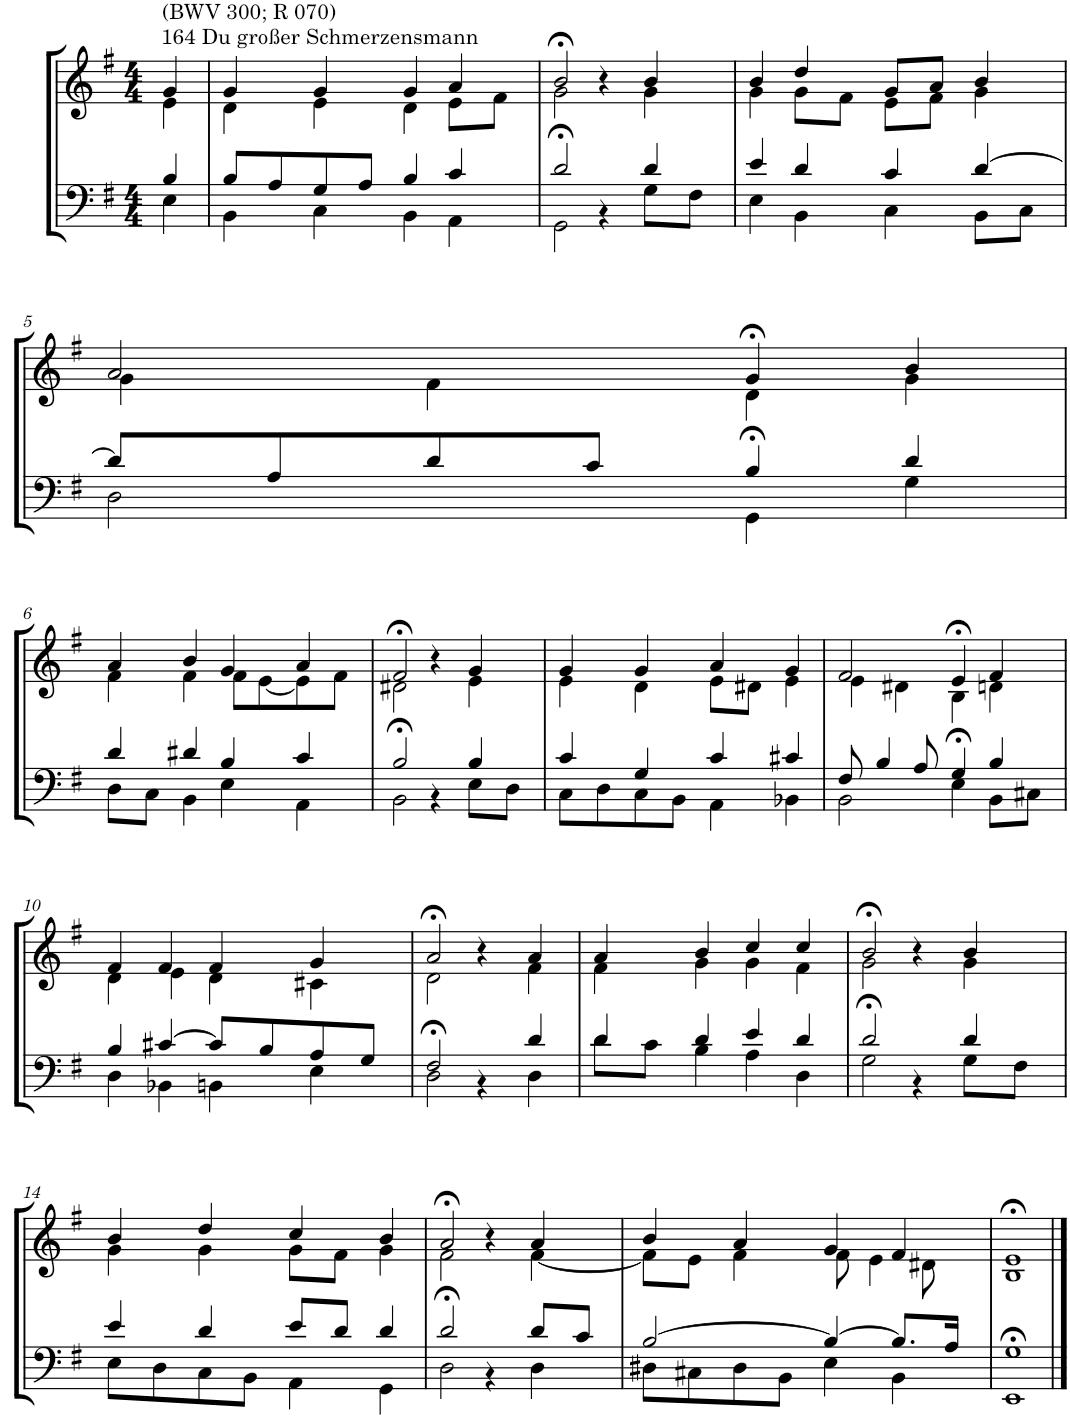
**kern	**kern
*part2	*part1
*staff2	*staff1
*I"Tenor/Baß	*I"Sopran/Alt
*clefF4	*clefG2
*k[f#]	*k[f#]
*M4/4	*M4/4
=1	=1
*^	*^
!	!	!LO:TX:a:t=164 Du großer Schmerzensmann	!
!	!	!LO:TX:a:t=(BWV 300; R 070)	!
4B/	4E\	4g/	4e\
=2	=2	=2	=2
8B/L	4BB\	4g/	4d\
8A/	.	.	.
8G/	4C\	4g/	4e\
8A/J	.	.	.
4B/	4BB\	4g/	4d\
4c/	4AA\	4a/	8e\L
.	.	.	8f#\J
=3	=3	=3	=3
2d/	2GG>\	2b>/	2g\
4ryy	4r	4r	4ryy
4d/	8G\L	4b/	4g\
.	8F#\J	.	.
=4	=4	=4	=4
4e/	4E\	4b/	4g\
4d/	4BB\	4dd/	8g\L
.	.	.	8f#\J
4c/	4C\	8g/L	8e\L
.	.	8a/J	8f#\J
[4d/	8BB\L	4b/	4g\
.	8C\J	.	.
!!LO:LB:g=z	!!
=5	=5	=5	=5
8d/L]	2D\	2a/	4g\
8A/	.	.	.
8d/	.	.	4f#\
8c/J	.	.	.
4B/	4GG>\	4g>/	4d\
4d/	4G\	4b/	4g\
!!LO:LB:g=z	!!
=6	=6	=6	=6
4d/	8D\L	4a/	4f#\
.	8C\J	.	.
4d#X/	4BB\	4b/	4f#\
4B/	4E\	4g/	8f#\L
.	.	.	[8e\
4c/	4AA\	4a/	8e\]
.	.	.	8f#\J
=7	=7	=7	=7
2B/	2BB>\	2f#>/	2d#X\
4ryy	4r	4r	4ryy
4B/	8E\L	4g/	4e\
.	8D\J	.	.
=8	=8	=8	=8
4c/	8C\L	4g/	4e\
.	8D\	.	.
4G/	8C\	4g/	4d\
.	8BB\J	.	.
4c/	4AA\	4a/	8e\L
.	.	.	8d#X\J
4c#X/	4BB-X\	4g/	4e\
=9	=9	=9	=9
8F#/	2BB\	2f#/	4e\
4B/	.	.	.
.	.	.	4d#X\
8A/	.	.	.
4G/	4E>\	4e>/	4B\
4B/	8BB\L	4f#/	4dn\
.	8C#X\J	.	.
!!LO:LB:g=z	!!
=10	=10	=10	=10
4B/	4D\	4f#/	4d\
[4c#X/	4BB-X\	4f#/	4e\
8c#/L]	4BBn\	4f#/	4d\
8B/	.	.	.
8A/	4E\	4g/	4c#X\
8G/J	.	.	.
=11	=11	=11	=11
2F#/	2D>\	2a>/	2d\
4ryy	4r	4r	4ryy
4d/	4D\	4a/	4f#\
=12	=12	=12	=12
4d/	8d\L	4a/	4f#\
.	8c\J	.	.
4d/	4B\	4b/	4g\
4e/	4A\	4cc/	4g\
4d/	4D\	4cc/	4f#\
=13	=13	=13	=13
2d/	2G>\	2b>/	2g\
4ryy	4r	4r	4ryy
4d/	8G\L	4b/	4g\
.	8F#\J	.	.
!!LO:LB:g=z	!!
=14	=14	=14	=14
4e/	8E\L	4b/	4g\
.	8D\	.	.
4d/	8C\	4dd/	4g\
.	8BB\J	.	.
8e/L	4AA\	4cc/	8g\L
8d/J	.	.	8f#\J
4d/	4GG\	4b/	4g\
=15	=15	=15	=15
2d/	2D>\	2a>/	2f#\
4ryy	4r	4r	4ryy
8d/L	4D\	4a/	[4f#\
8c/J	.	.	.
=16	=16	=16	=16
[2B/	8D#X\L	4b/	8f#\L]
.	8C#X\	.	8e\J
.	8D#\	4a/	4f#\
.	8BB\J	.	.
4B/_	4E\	4g/	8f#\
.	.	.	4e\
8.B/L]	4BB\	4f#/	.
.	.	.	8d#X\
16A/Jk	.	.	.
=17	=17	=17	=17
1G	1EE>	1e>	1B
*v	*v	*	*
*	*v	*v
==	==
*-	*-
